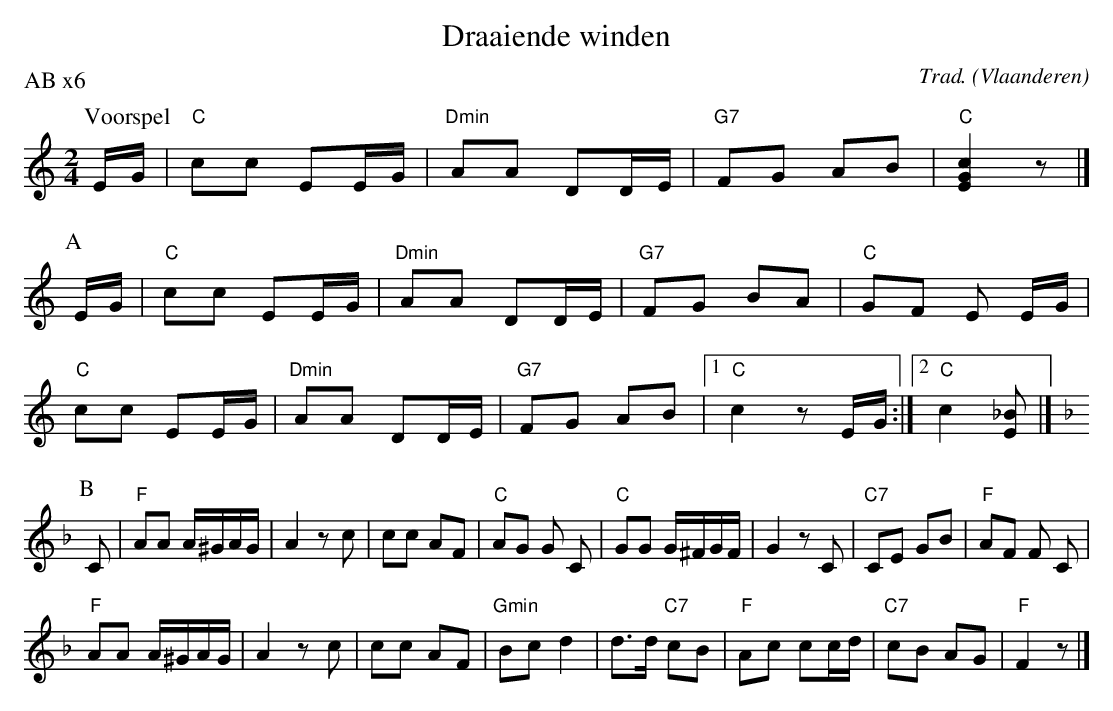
X:1
T:Draaiende winden
C:Trad.
O:Vlaanderen
P:AB x6
L:1/8
M:2/4
K:C
P:Voorspel
E/G/ | "C" cc EE/G/ | "Dmin"AA DD/E/ | "G7"FG AB | "C"[c2G2E2] z |]
P:A
E/G/ | "C"cc EE/G/ | "Dmin"AA DD/E/ | "G7"FG BA | "C"GF E E/G/ |
"C"cc EE/G/ | "Dmin"AA DD/E/ | "G7"FG AB |1 "C"c2 z E/G/ :|2 "C"c2 [_BE] |]
P:B
K:F
C | "F"AA A/^G/A/G/ | A2 z c | cc AF | "C"AG G C | "C"GG G/^F/G/F/ | G2 z C | "C7"CE GB | "F" AF F C |
"F"AA A/^G/A/G/ | A2 z c | cc AF | "Gmin"Bc d2 | d>d "C7"cB | "F"Ac cc/d/ | "C7"cB AG | "F"F2 z |]
